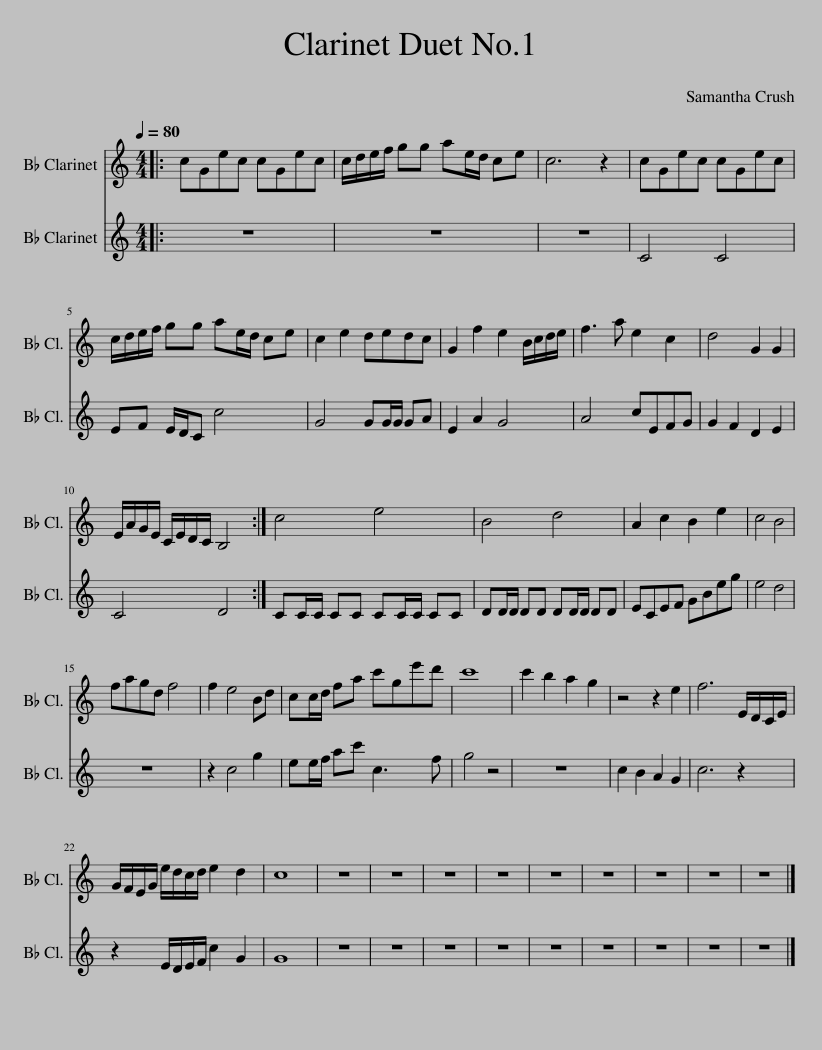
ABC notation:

X:1
%%score 1 2
L:1/8
Q:1/4=80
M:4/4
I:linebreak $
K:none
V:1 treble transpose=-2
V:2 treble transpose=-2
V:1
[K:C]|: cGec cGec | c/d/e/f/ gg ae/d/ ce | c6 z2 | cGec cGec |$ c/d/e/f/ gg ae/d/ ce | %5
 c2 e2 dedc | G2 f2 e2 B/c/d/e/ | f3 a e2 c2 | d4 G2 G2 |$ E/A/G/E/ C/E/D/C/ B,4 :| %10
 c4 e4 | B4 d4 | A2 c2 B2 e2 | c4 B4 |$ fagd f4 | %15
 f2 e4 Bd | cc/d/ fa c'ge'd' | c'8 | c'2 b2 a2 g2 | z4 z2 e2 | %20
 f6 E/D/C/E/ |$ G/F/E/G/ e/d/c/d/ e2 d2 | c8 | z8 | z8 | %25
 z8 | z8 | z8 | z8 | z8 | %30
 z8 | z8 |] %32
V:2
[K:C]|: z8 | z8 | z8 | C4 C4 |$ EF E/D/C c4 | %5
 G4 GG/G/ GA | E2 A2 G4 | A4 cEFG | G2 F2 D2 E2 |$ C4 D4 :| %10
 CC/C/ CC CC/C/ CC | DD/D/ DD DD/D/ DD | ECEF GBeg | e4 d4 |$ z8 | %15
 z2 c4 g2 | ee/f/ ac' c3 f | g4 z4 | z8 | c2 B2 A2 G2 | %20
 c6 z2 |$ z2 E/D/E/F/ c2 G2 | G8 | z8 | z8 | %25
 z8 | z8 | z8 | z8 | z8 | %30
 z8 | z8 |] %32
